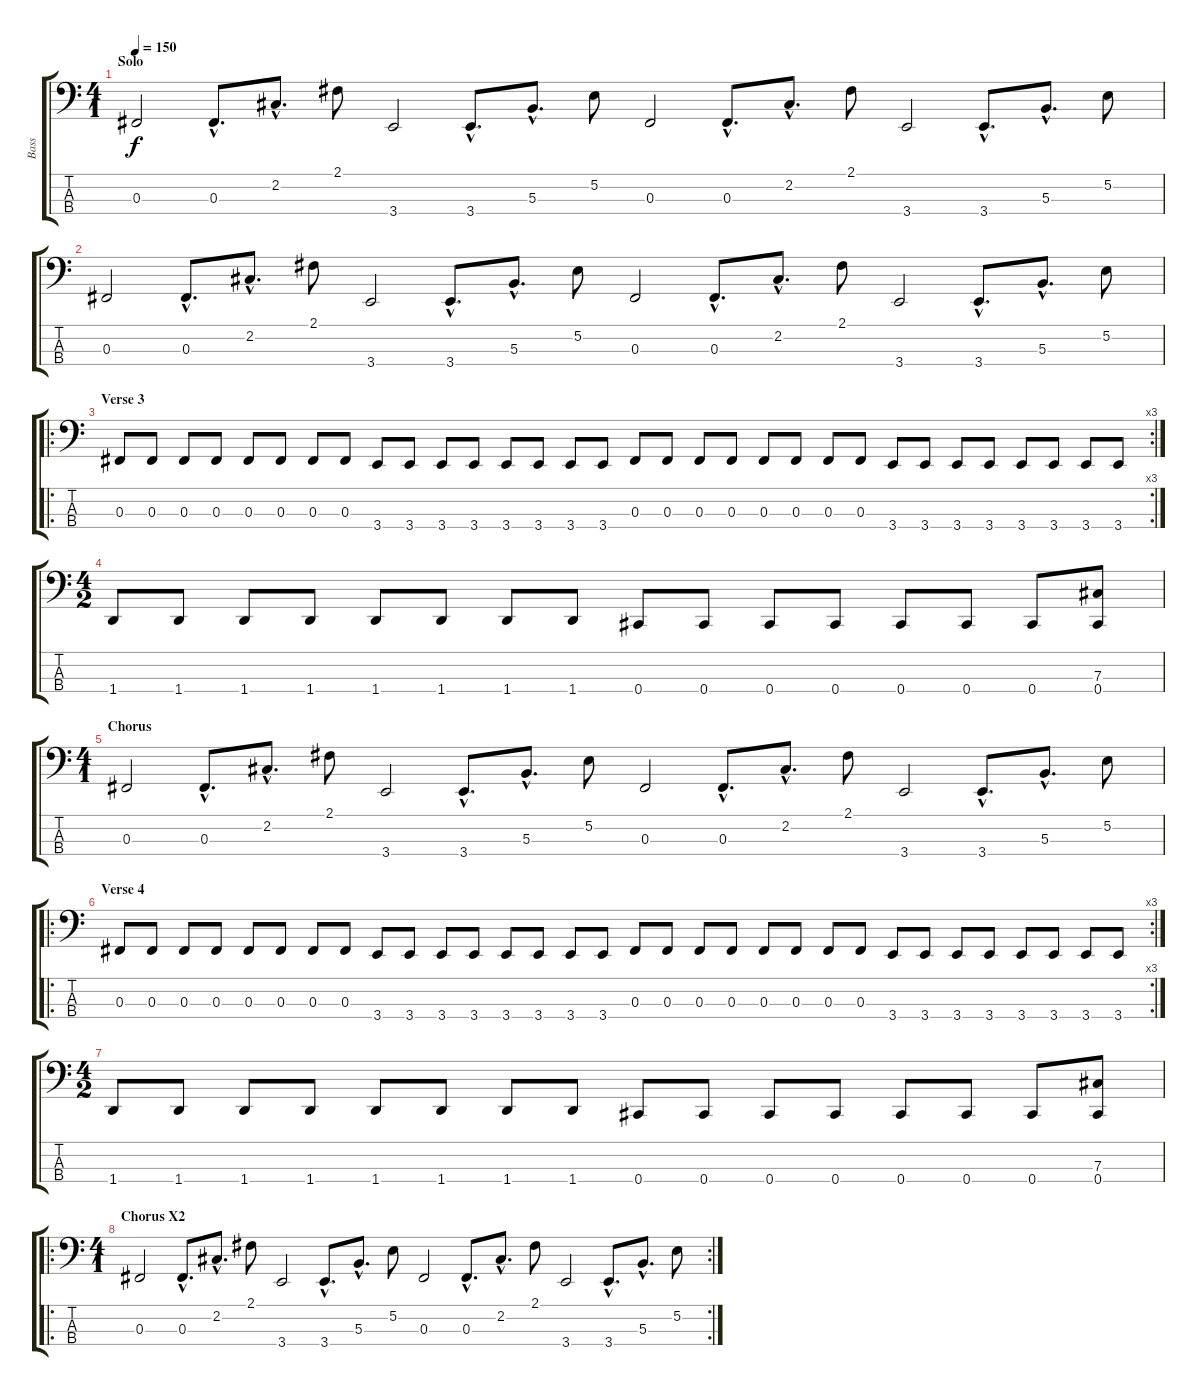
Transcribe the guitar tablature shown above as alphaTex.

\track ("Bass" "Bass") {instrument electricbasspick}
\staff {score tabs}
\tuning (E2 B1 Gb1 Db1) {hide}
\ts (4 1)
\section ("" "Solo")
\tempo 150
\clef f4
\ks c
0.3.2{dy f} 0.3{hac}.8{d} 2.2{hac}.8{d} 2.1.8 3.4.2 3.4{hac}.8{d} 5.3{hac}.8{d} 5.2.8 0.3.2 0.3{hac}.8{d} 2.2{hac}.8{d} 2.1.8 3.4.2 3.4{hac}.8{d} 5.3{hac}.8{d} 5.2.8 |
0.3.2 0.3{hac}.8{d} 2.2{hac}.8{d} 2.1.8 3.4.2 3.4{hac}.8{d} 5.3{hac}.8{d} 5.2.8 0.3.2 0.3{hac}.8{d} 2.2{hac}.8{d} 2.1.8 3.4.2 3.4{hac}.8{d} 5.3{hac}.8{d} 5.2.8 |
\ro
\rc 3
\section ("" "Verse 3")
0.3.8 0.3.8 0.3.8 0.3.8 0.3.8 0.3.8 0.3.8 0.3.8 3.4.8 3.4.8 3.4.8 3.4.8 3.4.8 3.4.8 3.4.8 3.4.8 0.3.8 0.3.8 0.3.8 0.3.8 0.3.8 0.3.8 0.3.8 0.3.8 3.4.8 3.4.8 3.4.8 3.4.8 3.4.8 3.4.8 3.4.8 3.4.8 |
\ts (4 2)
1.4.8 1.4.8 1.4.8 1.4.8 1.4.8 1.4.8 1.4.8 1.4.8 0.4.8 0.4.8 0.4.8 0.4.8 0.4.8 0.4.8 0.4.8 (7.3 0.4).8 |
\ts (4 1)
\section ("" "Chorus")
0.3.2 0.3{hac}.8{d} 2.2{hac}.8{d} 2.1.8 3.4.2 3.4{hac}.8{d} 5.3{hac}.8{d} 5.2.8 0.3.2 0.3{hac}.8{d} 2.2{hac}.8{d} 2.1.8 3.4.2 3.4{hac}.8{d} 5.3{hac}.8{d} 5.2.8 |
\ro
\rc 3
\section ("" "Verse 4")
0.3.8 0.3.8 0.3.8 0.3.8 0.3.8 0.3.8 0.3.8 0.3.8 3.4.8 3.4.8 3.4.8 3.4.8 3.4.8 3.4.8 3.4.8 3.4.8 0.3.8 0.3.8 0.3.8 0.3.8 0.3.8 0.3.8 0.3.8 0.3.8 3.4.8 3.4.8 3.4.8 3.4.8 3.4.8 3.4.8 3.4.8 3.4.8 |
\ts (4 2)
1.4.8 1.4.8 1.4.8 1.4.8 1.4.8 1.4.8 1.4.8 1.4.8 0.4.8 0.4.8 0.4.8 0.4.8 0.4.8 0.4.8 0.4.8 (7.3 0.4).8 |
\ro
\rc 2
\ts (4 1)
\section ("" "Chorus X2")
0.3.2 0.3{hac}.8{d} 2.2{hac}.8{d} 2.1.8 3.4.2 3.4{hac}.8{d} 5.3{hac}.8{d} 5.2.8 0.3.2 0.3{hac}.8{d} 2.2{hac}.8{d} 2.1.8 3.4.2 3.4{hac}.8{d} 5.3{hac}.8{d} 5.2.8
